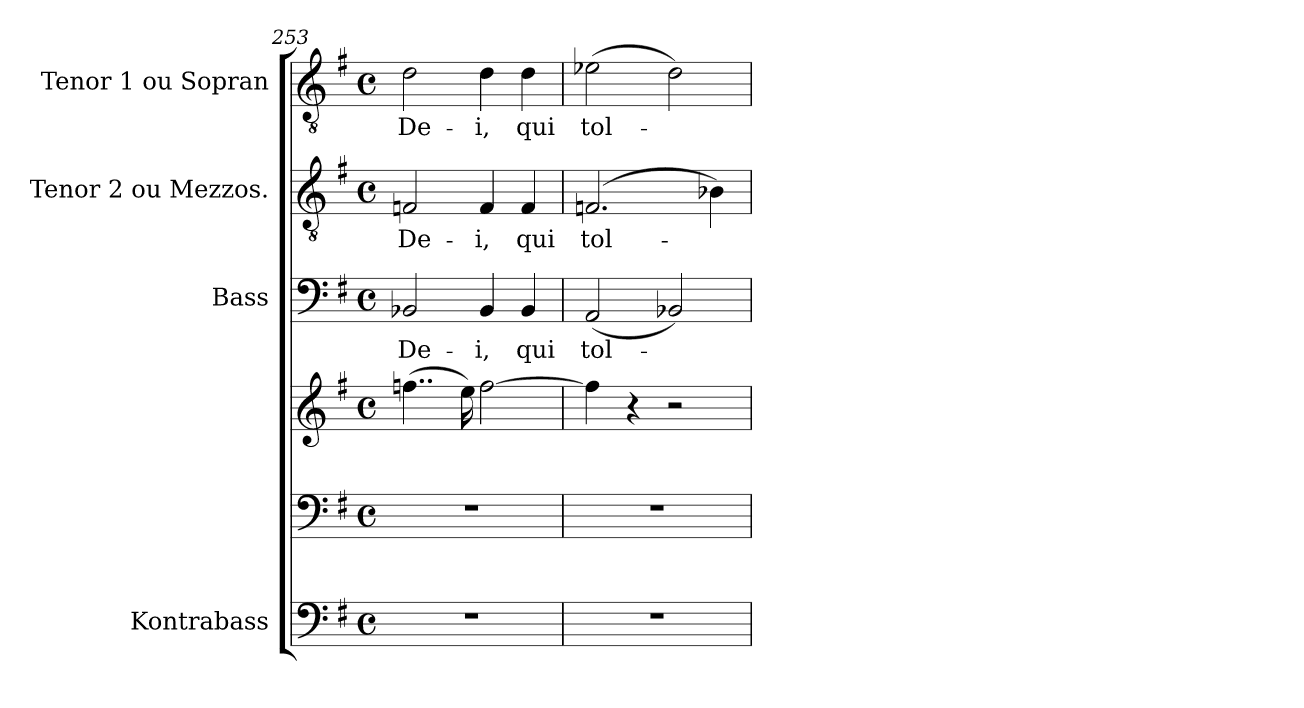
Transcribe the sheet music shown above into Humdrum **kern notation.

**kern	**kern	**kern	**kern	**text	**kern	**text	**kern	**text
*part5	*part4	*part4	*part3	*part3	*part2	*part2	*part1	*part1
*staff6	*staff5	*staff4	*staff3	*staff3	*staff2	*staff2	*staff1	*staff1
*I"Kontrabass	*	*	*I"Bass	*	*I"Tenor 2 ou Mezzos.	*	*I"Tenor 1 ou Sopran	*
*I'Kb.	*	*	*	*	*	*	*	*
*clefF4	*clefF4	*clefG2	*clefF4	*	*clefGv2	*	*clefGv2	*
*ITrd7c12	*	*	*	*	*	*	*	*
*k[f#]	*k[f#]	*k[f#]	*k[f#]	*	*k[f#]	*	*k[f#]	*
*G:	*G:	*G:	*G:	*	*G:	*	*G:	*
*M4/4	*M4/4	*M4/4	*M4/4	*	*M4/4	*	*M4/4	*
*met(c)	*met(c)	*met(c)	*met(c)	*	*met(c)	*	*met(c)	*
=253	=253	=253	=253	=253	=253	=253	=253	=253
!	!	!	!	!LO:LY:b	!	!LO:LY:b	!	!LO:LY:b
1r	1r	(>4..ffn\	2BB-X/	De-	2Fn/	De-	2d\	De-
.	.	16ee\)	.	.	.	.	.	.
!	!	!	!	!LO:LY:b	!	!LO:LY:b	!	!LO:LY:b
.	.	[2ff\	4BB-/	-i,	4F/	-i,	4d\	-i,
!	!	!	!	!LO:LY:b	!	!LO:LY:b	!	!LO:LY:b
.	.	.	4BB-/	qui	4F/	qui	4d\	qui
=254	=254	=254	=254	=254	=254	=254	=254	=254
!	!	!	!	!LO:LY:b	!	!LO:LY:b	!	!LO:LY:b
1r	1r	4ff\]	(<2AA/	tol-	(2.Fn/	tol-	(>2e-X\	tol-
.	.	4r	.	.	.	.	.	.
.	.	2r	2BB-X/)	.	.	.	2d\)	.
.	.	.	.	.	4B-X\)	.	.	.
=	=	=	=	=	=	=	=	=
*-	*-	*-	*-	*-	*-	*-	*-	*-
